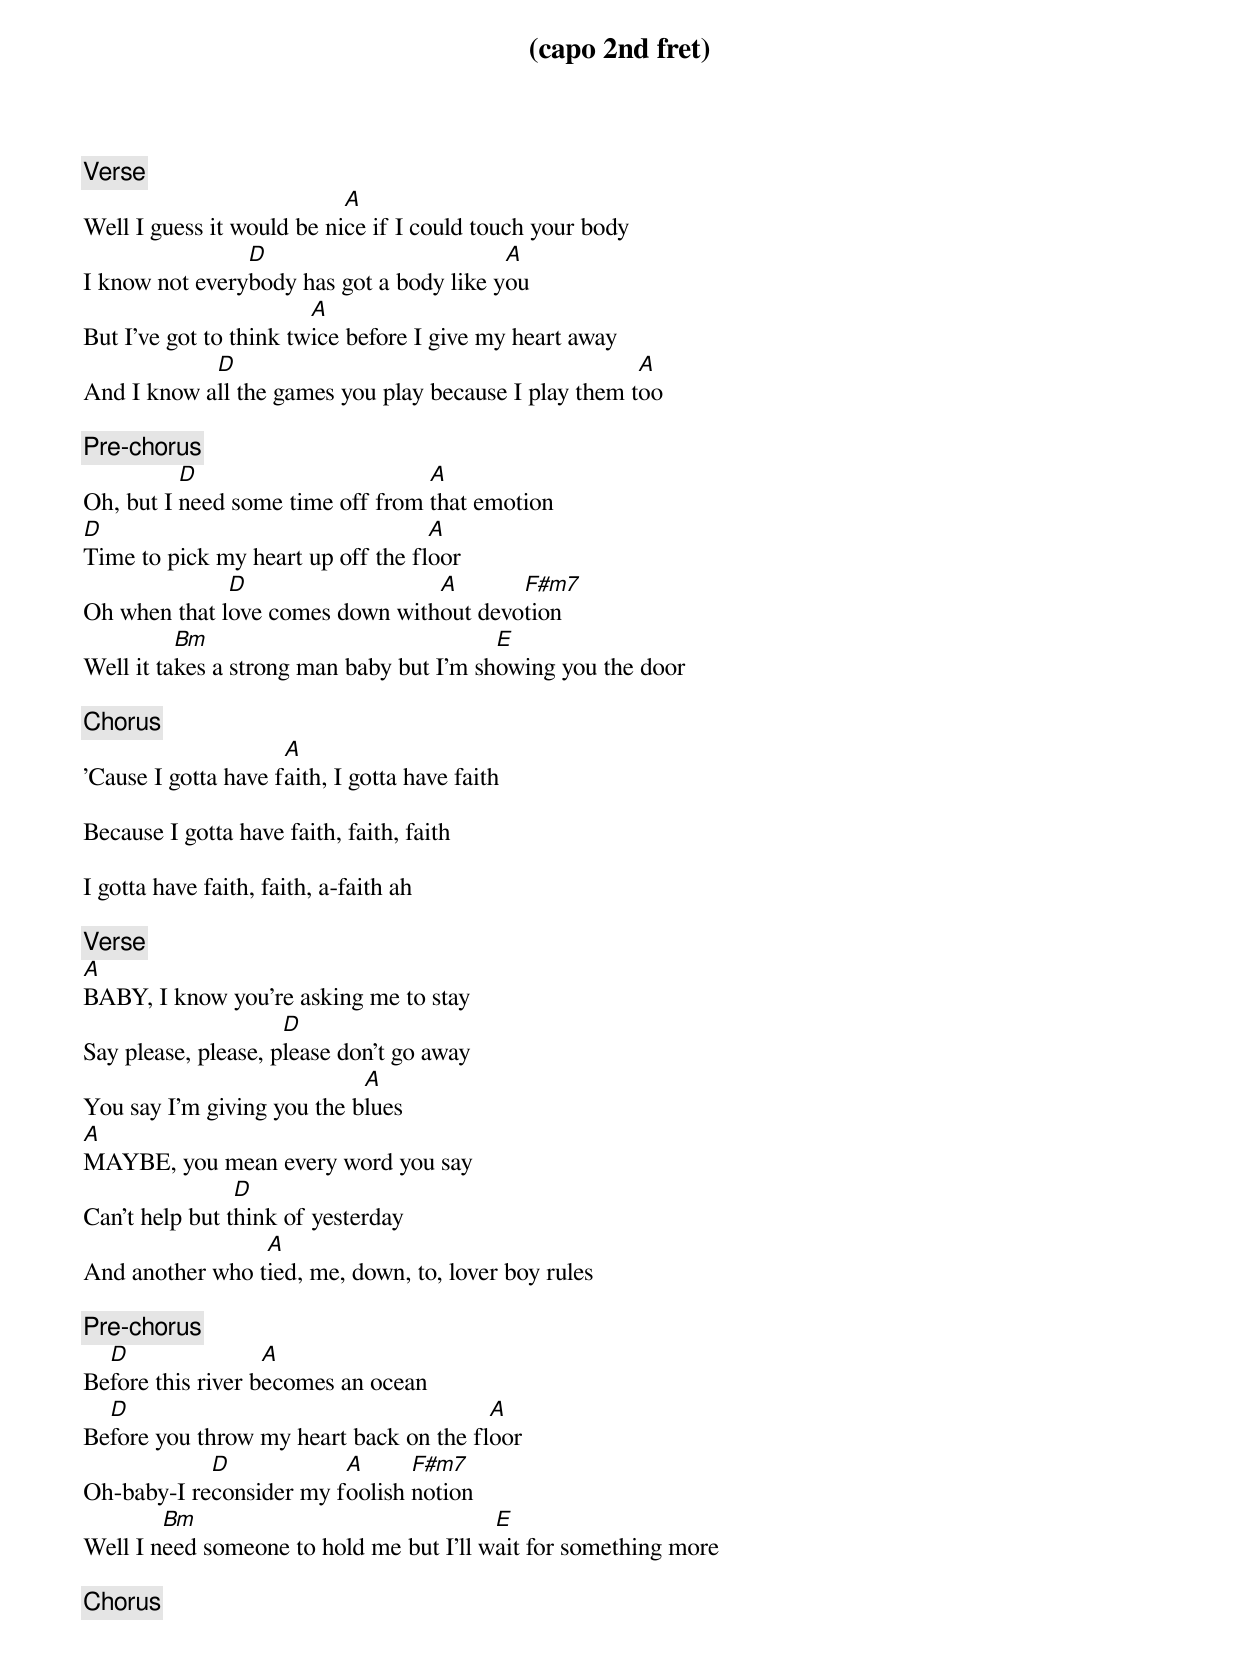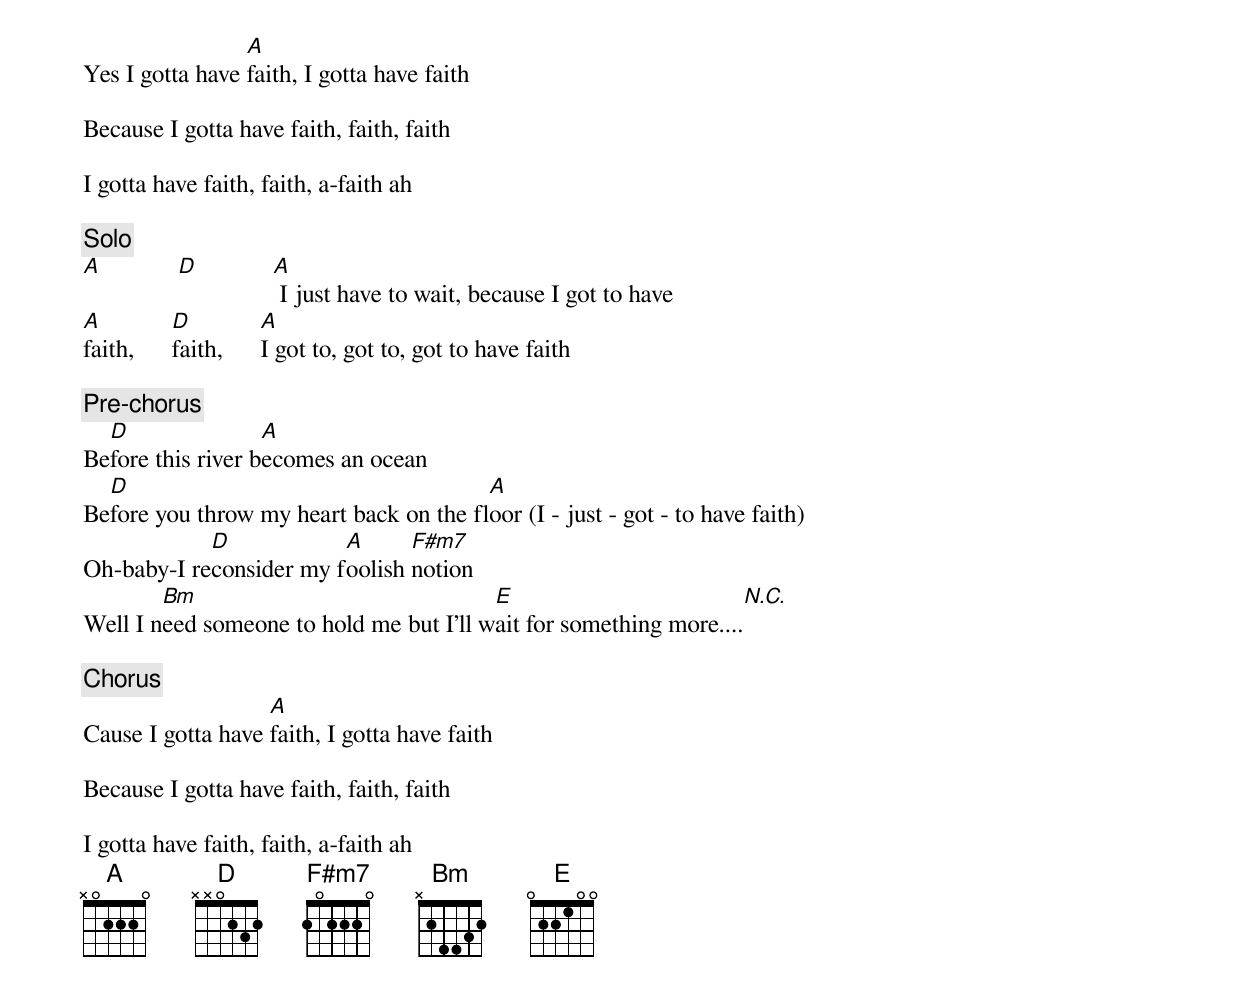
(capo 2nd fret)

[Verse]
                           A
Well I guess it would be nice if I could touch your body
                D                         A
I know not everybody has got a body like you
                        A
But I've got to think twice before I give my heart away
            D                                          A
And I know all the games you play because I play them too

[Pre-chorus]
          D                       A
Oh, but I need some time off from that emotion
D                                  A
Time to pick my heart up off the floor
              D                  A       F#m7
Oh when that love comes down without devotion
          Bm                              E
Well it takes a strong man baby but I'm showing you the door

[Chorus]
                     A
'Cause I gotta have faith, I gotta have faith

Because I gotta have faith, faith, faith

I gotta have faith, faith, a-faith ah

[Verse]
A
BABY, I know you're asking me to stay
                     D
Say please, please, please don't go away
                            A
You say I'm giving you the blues
A
MAYBE, you mean every word you say
                D
Can't help but think of yesterday
                 A
And another who tied, me, down, to, lover boy rules

[Pre-chorus]
  D                A
Before this river becomes an ocean
  D                                     A
Before you throw my heart back on the floor
            D            A      F#m7
Oh-baby-I reconsider my foolish notion
        Bm                               E
Well I need someone to hold me but I'll wait for something more

[Chorus]
                 A
Yes I gotta have faith, I gotta have faith

Because I gotta have faith, faith, faith

I gotta have faith, faith, a-faith ah

[Solo]
A           D           A
                         I just have to wait, because I got to have
A           D           A
faith,      faith,      I got to, got to, got to have faith

[Pre-chorus]
  D                A
Before this river becomes an ocean
  D                                     A
Before you throw my heart back on the floor (I - just - got - to have faith)
            D            A      F#m7
Oh-baby-I reconsider my foolish notion
        Bm                               E                         N.C.
Well I need someone to hold me but I'll wait for something more....

[Chorus]
                   A
Cause I gotta have faith, I gotta have faith

Because I gotta have faith, faith, faith

I gotta have faith, faith, a-faith ah
